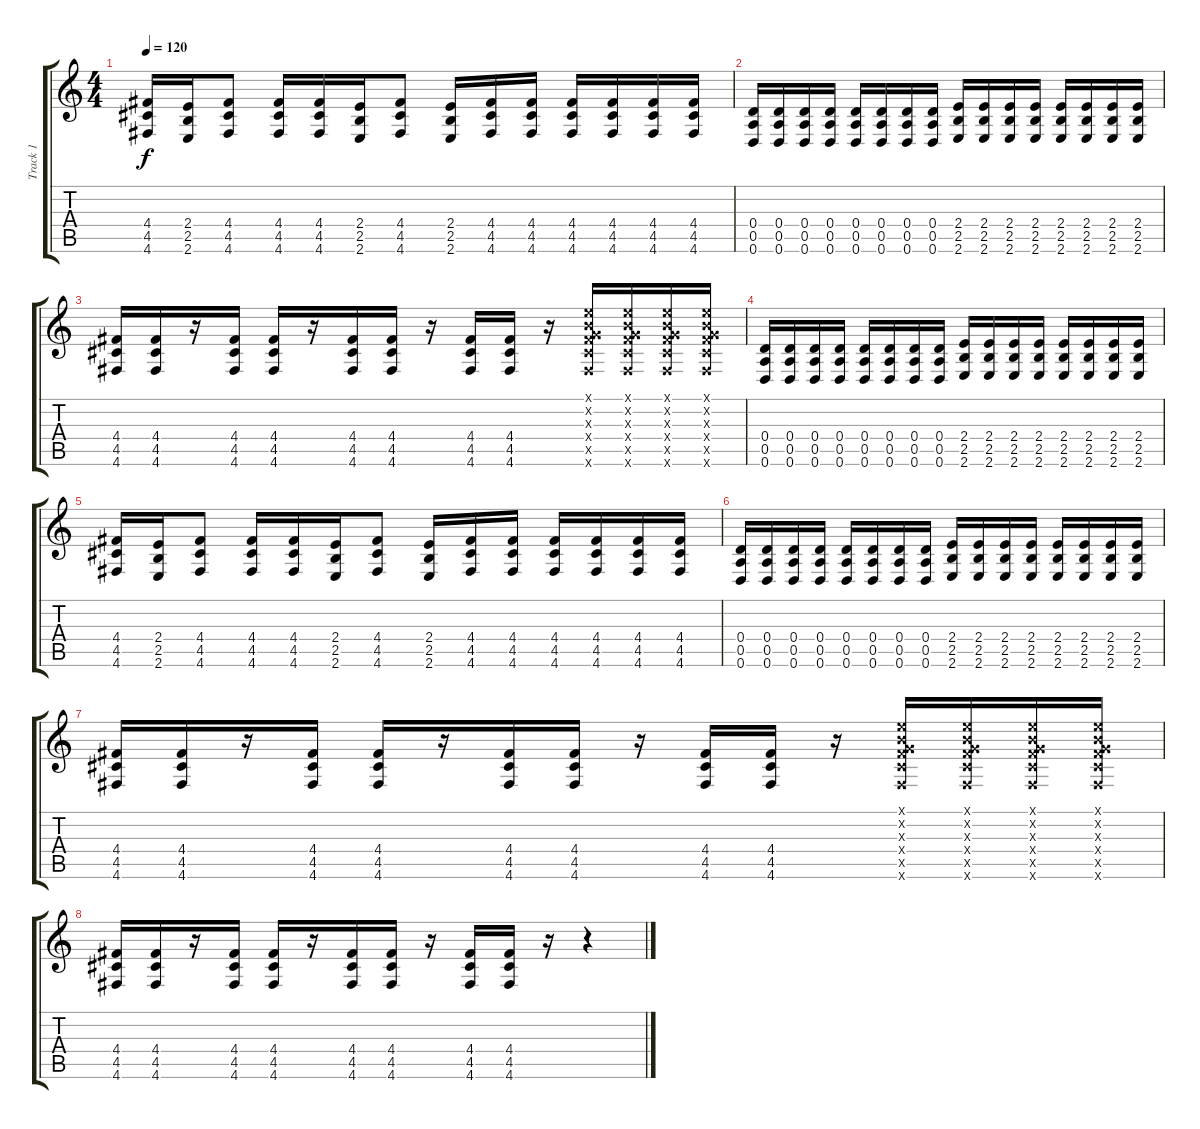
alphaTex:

\track ("Track 1" "Track 1") {instrument distortionguitar}
\staff {score tabs}
\tuning (E4 B3 G3 D3 A2 D2) {hide}
\ts (4 4)
\tempo 120
\clef g2
\ks c
(4.4 4.5 4.6).16{dy f} (2.4 2.5 2.6).16 (4.4 4.5 4.6).8 (4.4 4.5 4.6).16 (4.4 4.5 4.6).16 (2.4 2.5 2.6).16 (4.4 4.5 4.6).8 (2.4 2.5 2.6).16 (4.4 4.5 4.6).16 (4.4 4.5 4.6).16 (4.4 4.5 4.6).16 (4.4 4.5 4.6).16 (4.4 4.5 4.6).16 (4.4 4.5 4.6).16 |
(0.4 0.5 0.6).16 (0.4 0.5 0.6).16 (0.4 0.5 0.6).16 (0.4 0.5 0.6).16 (0.4 0.5 0.6).16 (0.4 0.5 0.6).16 (0.4 0.5 0.6).16 (0.4 0.5 0.6).16 (2.4 2.5 2.6).16 (2.4 2.5 2.6).16 (2.4 2.5 2.6).16 (2.4 2.5 2.6).16 (2.4 2.5 2.6).16 (2.4 2.5 2.6).16 (2.4 2.5 2.6).16 (2.4 2.5 2.6).16 |
(4.4 4.5 4.6).16 (4.4 4.5 4.6).16 r.16 (4.4 4.5 4.6).16 (4.4 4.5 4.6).16 r.16 (4.4 4.5 4.6).16 (4.4 4.5 4.6).16 r.16 (4.4 4.5 4.6).16 (4.4 4.5 4.6).16 r.16 (0.1{x} 0.2{x} 0.3{x} 4.4{x} 4.5{x} 4.6{x}).16 (0.1{x} 0.2{x} 0.3{x} 4.4{x} 4.5{x} 4.6{x}).16 (0.1{x} 0.2{x} 0.3{x} 4.4{x} 4.5{x} 4.6{x}).16 (0.1{x} 0.2{x} 0.3{x} 4.4{x} 4.5{x} 4.6{x}).16 |
(0.4 0.5 0.6).16 (0.4 0.5 0.6).16 (0.4 0.5 0.6).16 (0.4 0.5 0.6).16 (0.4 0.5 0.6).16 (0.4 0.5 0.6).16 (0.4 0.5 0.6).16 (0.4 0.5 0.6).16 (2.4 2.5 2.6).16 (2.4 2.5 2.6).16 (2.4 2.5 2.6).16 (2.4 2.5 2.6).16 (2.4 2.5 2.6).16 (2.4 2.5 2.6).16 (2.4 2.5 2.6).16 (2.4 2.5 2.6).16 |
(4.4 4.5 4.6).16 (2.4 2.5 2.6).16 (4.4 4.5 4.6).8 (4.4 4.5 4.6).16 (4.4 4.5 4.6).16 (2.4 2.5 2.6).16 (4.4 4.5 4.6).8 (2.4 2.5 2.6).16 (4.4 4.5 4.6).16 (4.4 4.5 4.6).16 (4.4 4.5 4.6).16 (4.4 4.5 4.6).16 (4.4 4.5 4.6).16 (4.4 4.5 4.6).16 |
(0.4 0.5 0.6).16 (0.4 0.5 0.6).16 (0.4 0.5 0.6).16 (0.4 0.5 0.6).16 (0.4 0.5 0.6).16 (0.4 0.5 0.6).16 (0.4 0.5 0.6).16 (0.4 0.5 0.6).16 (2.4 2.5 2.6).16 (2.4 2.5 2.6).16 (2.4 2.5 2.6).16 (2.4 2.5 2.6).16 (2.4 2.5 2.6).16 (2.4 2.5 2.6).16 (2.4 2.5 2.6).16 (2.4 2.5 2.6).16 |
(4.4 4.5 4.6).16 (4.4 4.5 4.6).16 r.16 (4.4 4.5 4.6).16 (4.4 4.5 4.6).16 r.16 (4.4 4.5 4.6).16 (4.4 4.5 4.6).16 r.16 (4.4 4.5 4.6).16 (4.4 4.5 4.6).16 r.16 (0.1{x} 0.2{x} 0.3{x} 4.4{x} 4.5{x} 4.6{x}).16 (0.1{x} 0.2{x} 0.3{x} 4.4{x} 4.5{x} 4.6{x}).16 (0.1{x} 0.2{x} 0.3{x} 4.4{x} 4.5{x} 4.6{x}).16 (0.1{x} 0.2{x} 0.3{x} 4.4{x} 4.5{x} 4.6{x}).16 |
(4.4 4.5 4.6).16 (4.4 4.5 4.6).16 r.16 (4.4 4.5 4.6).16 (4.4 4.5 4.6).16 r.16 (4.4 4.5 4.6).16 (4.4 4.5 4.6).16 r.16 (4.4 4.5 4.6).16 (4.4 4.5 4.6).16 r.16 r.4
